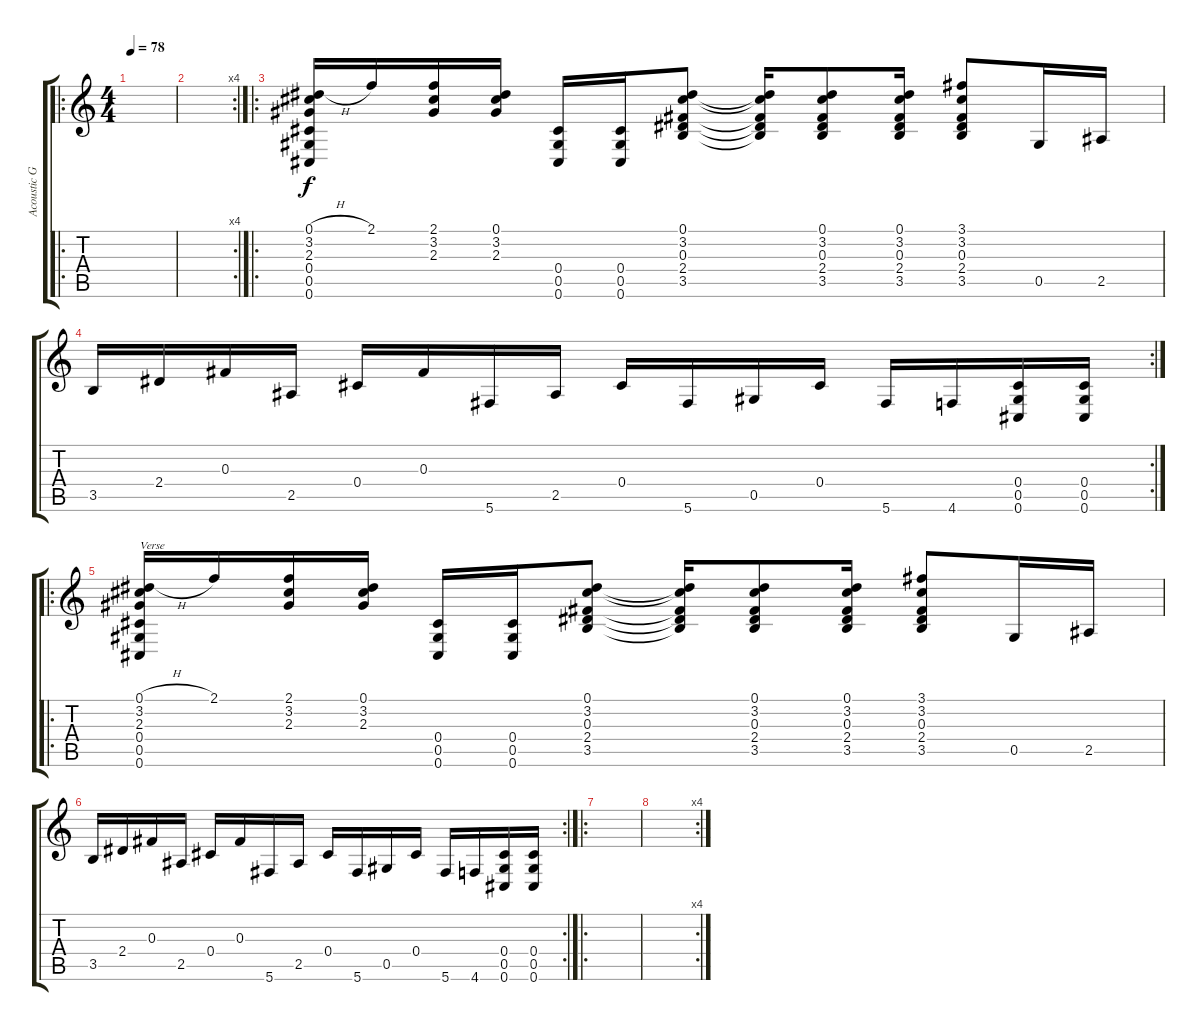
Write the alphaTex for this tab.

\track ("Acoustic Guitar 1" "Acoustic G") {instrument acousticguitarsteel}
\staff {score tabs}
\tuning (Eb4 Bb3 Gb3 Db3 Ab2 Db2) {hide}
\ro
\ts (4 4)
\tempo 78
\clef g2
\ks c
|
\rc 4
|
\ro
(0.1{h} 3.2 2.3 0.4 0.5 0.6).16 2.1.16 (2.1 3.2 2.3).16 (0.1 3.2 2.3).16 (0.4 0.5 0.6).16 (0.4 0.5 0.6).16 (0.1 3.2 0.3 2.4 3.5).8 (0.1{t} 3.2{t} 0.3{t} 2.4{t} 3.5{t}).16 (0.1 3.2 0.3 2.4 3.5).8 (0.1 3.2 0.3 2.4 3.5).16 (3.1 3.2 0.3 2.4 3.5).8 0.5.16 2.5.16 |
\rc 2
3.5.16 2.4.16 0.3.16 2.5.16 0.4.16 0.3.16 5.6.16 2.5.16 0.4.16 5.6.16 0.5.16 0.4.16 5.6.16 4.6.16 (0.4 0.5 0.6).16 (0.4 0.5 0.6).16 |
\ro
(0.1{h} 3.2 2.3 0.4 0.5 0.6).16{txt "Verse"} 2.1.16 (2.1 3.2 2.3).16 (0.1 3.2 2.3).16 (0.4 0.5 0.6).16 (0.4 0.5 0.6).16 (0.1 3.2 0.3 2.4 3.5).8 (0.1{t} 3.2{t} 0.3{t} 2.4{t} 3.5{t}).16 (0.1 3.2 0.3 2.4 3.5).8 (0.1 3.2 0.3 2.4 3.5).16 (3.1 3.2 0.3 2.4 3.5).8 0.5.16 2.5.16 |
\rc 2
3.5.16 2.4.16 0.3.16 2.5.16 0.4.16 0.3.16 5.6.16 2.5.16 0.4.16 5.6.16 0.5.16 0.4.16 5.6.16 4.6.16 (0.4 0.5 0.6).16 (0.4 0.5 0.6).16 |
\ro
|
\rc 4
